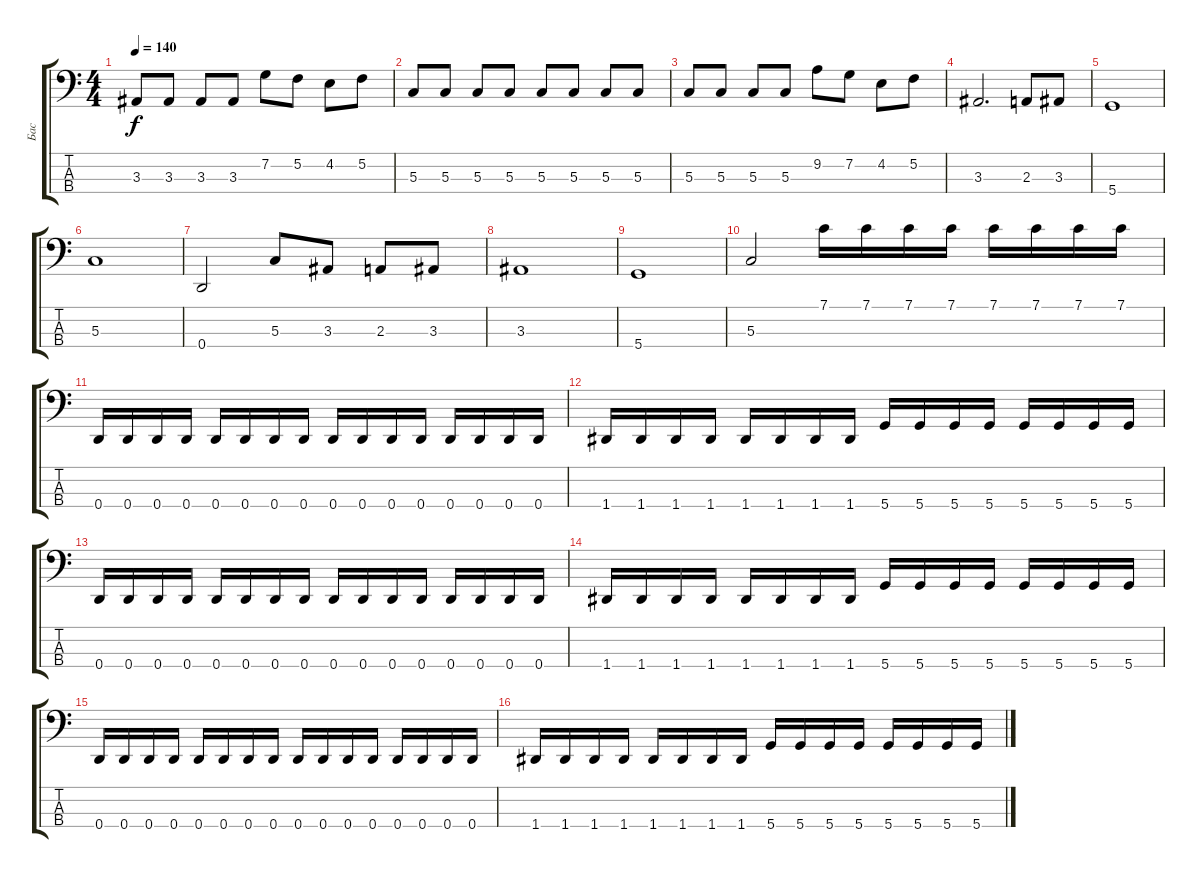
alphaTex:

\track ("Бас" "Бас") {instrument electricbassfinger}
\staff {score tabs}
\tuning (F2 C2 G1 D1) {hide}
\ts (4 4)
\tempo 140
\clef f4
\ks c
3.3.8{dy f} 3.3.8 3.3.8 3.3.8 7.2.8 5.2.8 4.2.8 5.2.8 |
5.3.8 5.3.8 5.3.8 5.3.8 5.3.8 5.3.8 5.3.8 5.3.8 |
5.3.8 5.3.8 5.3.8 5.3.8 9.2.8 7.2.8 4.2.8 5.2.8 |
3.3.2{d} 2.3.8 3.3.8 |
5.4.1 |
5.3.1 |
0.4.2 5.3.8 3.3.8 2.3.8 3.3.8 |
3.3.1 |
5.4.1 |
5.3.2 7.1.16 7.1.16 7.1.16 7.1.16 7.1.16 7.1.16 7.1.16 7.1.16 |
0.4.16 0.4.16 0.4.16 0.4.16 0.4.16 0.4.16 0.4.16 0.4.16 0.4.16 0.4.16 0.4.16 0.4.16 0.4.16 0.4.16 0.4.16 0.4.16 |
1.4.16 1.4.16 1.4.16 1.4.16 1.4.16 1.4.16 1.4.16 1.4.16 5.4.16 5.4.16 5.4.16 5.4.16 5.4.16 5.4.16 5.4.16 5.4.16 |
0.4.16 0.4.16 0.4.16 0.4.16 0.4.16 0.4.16 0.4.16 0.4.16 0.4.16 0.4.16 0.4.16 0.4.16 0.4.16 0.4.16 0.4.16 0.4.16 |
1.4.16 1.4.16 1.4.16 1.4.16 1.4.16 1.4.16 1.4.16 1.4.16 5.4.16 5.4.16 5.4.16 5.4.16 5.4.16 5.4.16 5.4.16 5.4.16 |
0.4.16 0.4.16 0.4.16 0.4.16 0.4.16 0.4.16 0.4.16 0.4.16 0.4.16 0.4.16 0.4.16 0.4.16 0.4.16 0.4.16 0.4.16 0.4.16 |
1.4.16 1.4.16 1.4.16 1.4.16 1.4.16 1.4.16 1.4.16 1.4.16 5.4.16 5.4.16 5.4.16 5.4.16 5.4.16 5.4.16 5.4.16 5.4.16
